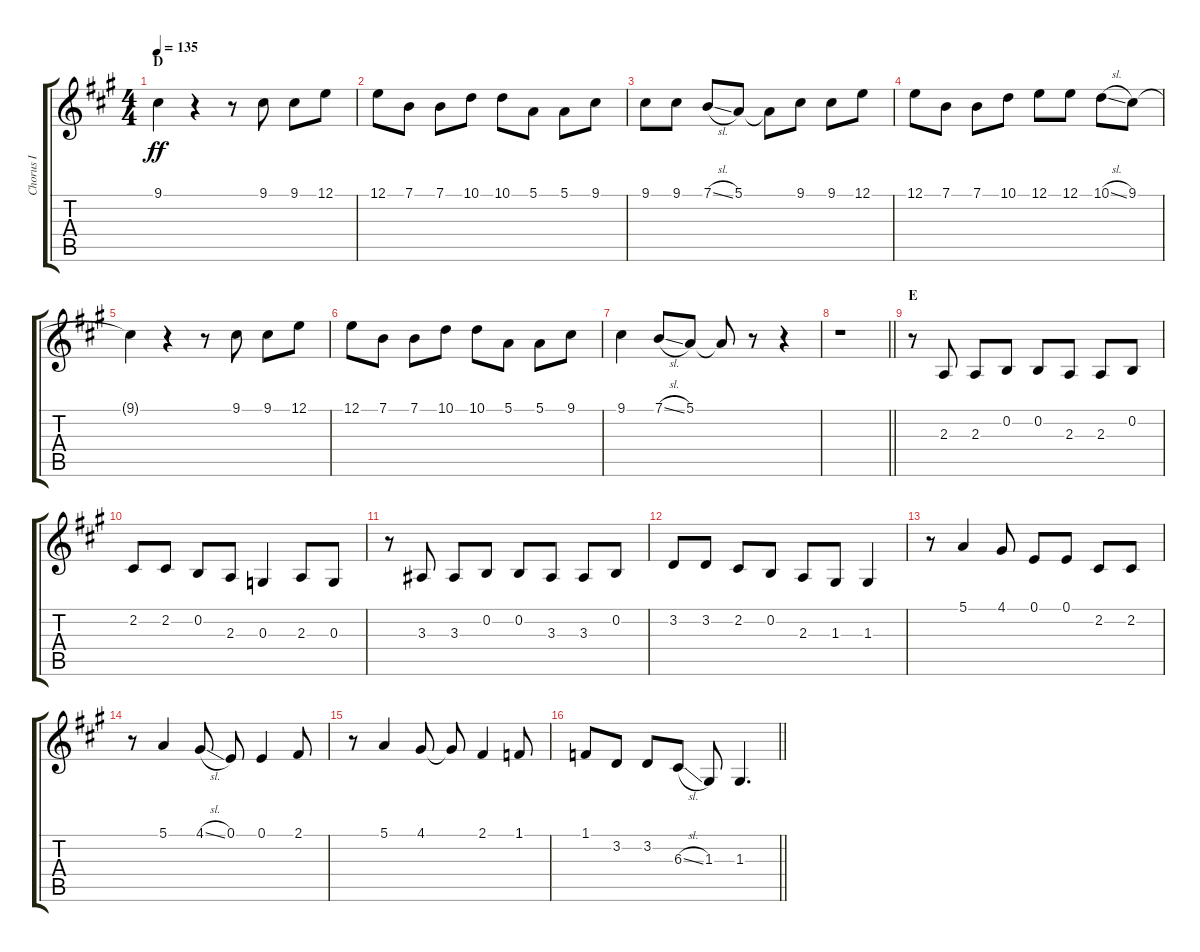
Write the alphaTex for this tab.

\track ("Chorus I" "Chorus I") {instrument voiceoohs}
\staff {score tabs}
\tuning (E4 B3 G3 D3 A2 E2) {hide}
\ts (4 4)
\section ("" "D")
\tempo 135
\clef g2
\ks a
9.1{t}.4{dy ff} r.4 r.8 9.1.8 9.1.8 12.1.8 |
12.1.8 7.1.8 7.1.8 10.1.8 10.1.8 5.1.8 5.1.8 9.1.8 |
9.1.8 9.1.8 7.1{sl}.8 5.1.8 5.1{t}.8 9.1.8 9.1.8 12.1.8 |
12.1.8 7.1.8 7.1.8 10.1.8 12.1.8 12.1.8 10.1{sl}.8 9.1.8 |
9.1{t}.4 r.4 r.8 9.1.8 9.1.8 12.1.8 |
12.1.8 7.1.8 7.1.8 10.1.8 10.1.8 5.1.8 5.1.8 9.1.8 |
9.1.4 7.1{sl}.8 5.1.8 5.1{t}.8 r.8 r.4 |
\barLineRight lightlight
r.1 |
\section ("" "E")
r.8 2.3.8 2.3.8 0.2.8 0.2.8 2.3.8 2.3.8 0.2.8 |
2.2.8 2.2.8 0.2.8 2.3.8 0.3.4 2.3.8 0.3.8 |
r.8 3.3.8 3.3.8 0.2.8 0.2.8 3.3.8 3.3.8 0.2.8 |
3.2.8 3.2.8 2.2.8 0.2.8 2.3.8 1.3.8 1.3.4 |
r.8 5.1.4 4.1.8 0.1.8 0.1.8 2.2.8 2.2.8 |
r.8 5.1.4 4.1{sl}.8 0.1.8 0.1.4 2.1.8 |
r.8 5.1.4 4.1.8 4.1{t}.8 2.1.4 1.1.8 |
\barLineRight lightlight
1.1.8 3.2.8 3.2.8 6.3{sl}.8 1.3.8 1.3.4{d}
